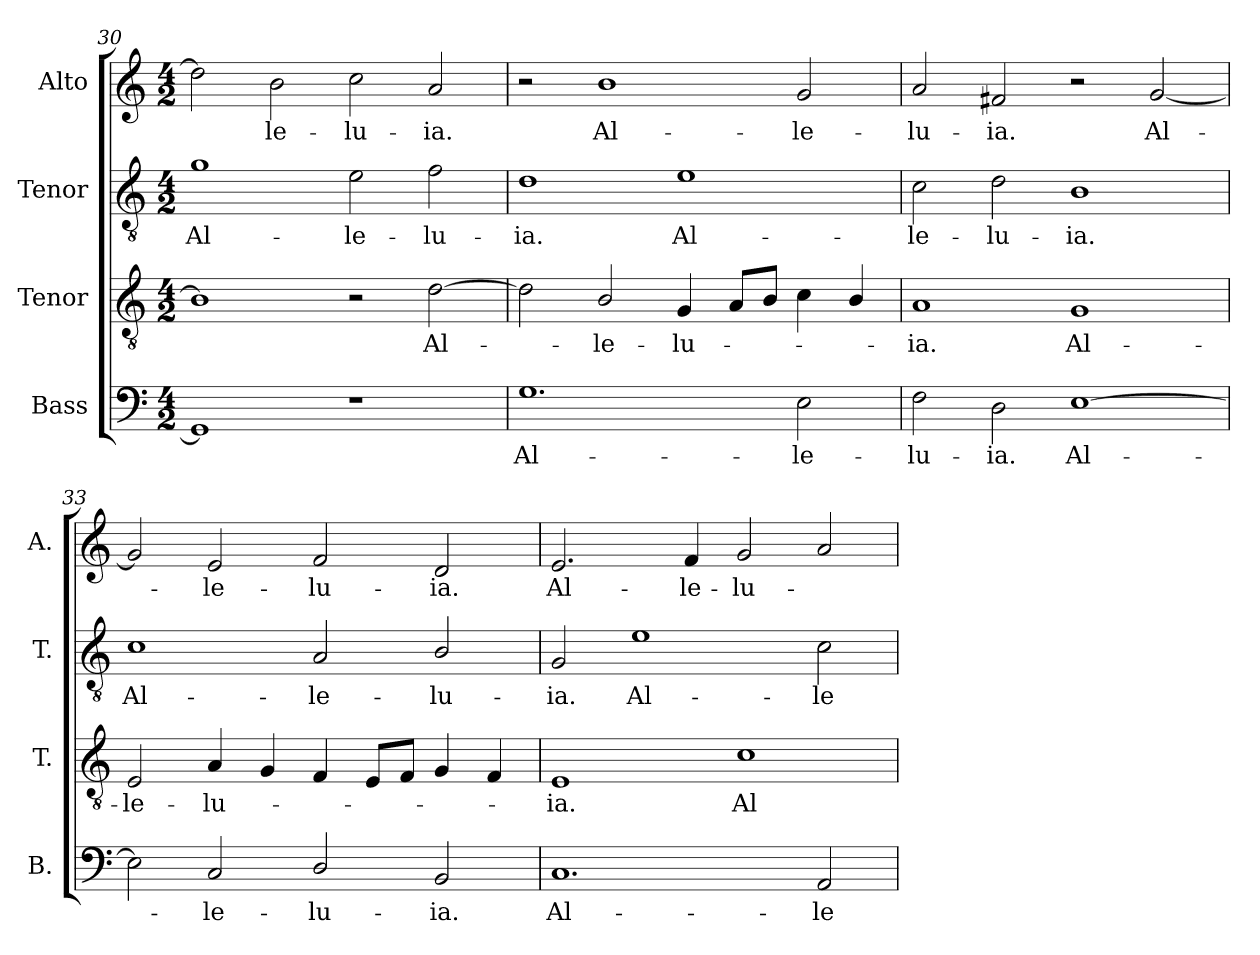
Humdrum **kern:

**kern	**text	**kern	**text	**kern	**text	**kern	**text
*part4	*part4	*part3	*part3	*part2	*part2	*part1	*part1
*staff4	*staff4	*staff3	*staff3	*staff2	*staff2	*staff1	*staff1
*I"Bass	*	*I"Tenor	*	*I"Tenor	*	*I"Alto	*
*I'B.	*	*I'T.	*	*I'T.	*	*I'A.	*
*clefF4	*	*clefGv2	*	*clefGv2	*	*clefG2	*
*	*	*ITrd7c12	*	*ITrd7c12	*	*	*
*k[]	*	*k[]	*	*k[]	*	*k[]	*
*C:	*	*C:	*	*C:	*	*C:	*
*M4/2	*	*M4/2	*	*M4/2	*	*M4/2	*
=30	=30	=30	=30	=30	=30	=30	=30
!	!	!	!	!	!LO:LY:b:color=#000000	!	!
1GGi]	.	1BBi]	.	1Gi	Al-	2ddi\]	.
!	!	!	!	!	!	!	!LO:LY:b:color=#000000
.	.	.	.	.	.	2bi\	-le-
!	!	!	!	!	!LO:LY:b:color=#000000	!	!
!	!	!	!	!	!	!	!LO:LY:b:color=#000000
1r	.	2r	.	2Ei\	-le-	2cci\	-lu-
!	!	!	!LO:LY:b:color=#000000	!	!	!	!
!	!	!	!	!	!LO:LY:b:color=#000000	!	!
!	!	!	!	!	!	!	!LO:LY:b:color=#000000
.	.	[2Di\	Al-	2Fi\	-lu-	2ai/	-ia.
=31	=31	=31	=31	=31	=31	=31	=31
!	!LO:LY:b:color=#000000	!	!	!	!	!	!
!	!	!	!	!	!LO:LY:b:color=#000000	!	!
1.Gi	Al-	2Di\]	.	1Di	-ia.	2r	.
!	!	!	!LO:LY:b:color=#000000	!	!	!	!
!	!	!	!	!	!	!	!LO:LY:b:color=#000000
.	.	2BBi/	-le-	.	.	1bi	Al-
!	!	!	!LO:LY:b:color=#000000	!	!	!	!
!	!	!	!	!	!LO:LY:b:color=#000000	!	!
.	.	4GGi/	-lu-	1Ei	Al-	.	.
.	.	8AAi/L	.	.	.	.	.
.	.	8BBi/J	.	.	.	.	.
!	!LO:LY:b:color=#000000	!	!	!	!	!	!
!	!	!	!	!	!	!	!LO:LY:b:color=#000000
2Ei\	-le-	4Ci\	.	.	.	2gi/	-le-
.	.	4BBi/	.	.	.	.	.
!!LO:LB:g=z
=32	=32	=32	=32	=32	=32	=32	=32
!	!LO:LY:b:color=#000000	!	!	!	!	!	!
!	!	!	!LO:LY:b:color=#000000	!	!	!	!
!	!	!	!	!	!LO:LY:b:color=#000000	!	!
!	!	!	!	!	!	!	!LO:LY:b:color=#000000
2Fi\	-lu-	1AAi	-ia.	2Ci\	-le-	2ai/	-lu-
!	!LO:LY:b:color=#000000	!	!	!	!	!	!
!	!	!	!	!	!LO:LY:b:color=#000000	!	!
!	!	!	!	!	!	!	!LO:LY:b:color=#000000
2Di\	-ia.	.	.	2Di\	-lu-	2f#Xi/	-ia.
!	!LO:LY:b:color=#000000	!	!	!	!	!	!
!	!	!	!LO:LY:b:color=#000000	!	!	!	!
!	!	!	!	!	!LO:LY:b:color=#000000	!	!
[1Ei	Al-	1GGi	Al-	1BBi	-ia.	2r	.
!	!	!	!	!	!	!	!LO:LY:b:color=#000000
.	.	.	.	.	.	[2gi/	Al-
=33	=33	=33	=33	=33	=33	=33	=33
!	!	!	!LO:LY:b:color=#000000	!	!	!	!
!	!	!	!	!	!LO:LY:b:color=#000000	!	!
2Ei\]	.	2EEi/	-le-	1Ci	Al-	2gi/]	.
!	!LO:LY:b:color=#000000	!	!	!	!	!	!
!	!	!	!LO:LY:b:color=#000000	!	!	!	!
!	!	!	!	!	!	!	!LO:LY:b:color=#000000
2Ci/	-le-	4AAi/	-lu-	.	.	2ei/	-le-
.	.	4GGi/	.	.	.	.	.
!	!LO:LY:b:color=#000000	!	!	!	!	!	!
!	!	!	!	!	!LO:LY:b:color=#000000	!	!
!	!	!	!	!	!	!	!LO:LY:b:color=#000000
2Di/	-lu-	4FFi/	.	2AAi/	-le-	2fi/	-lu-
.	.	8EEi/L	.	.	.	.	.
.	.	8FFi/J	.	.	.	.	.
!	!LO:LY:b:color=#000000	!	!	!	!	!	!
!	!	!	!	!	!LO:LY:b:color=#000000	!	!
!	!	!	!	!	!	!	!LO:LY:b:color=#000000
2BBi/	-ia.	4GGi/	.	2BBi/	-lu-	2di/	-ia.
.	.	4FFi/	.	.	.	.	.
=34	=34	=34	=34	=34	=34	=34	=34
!	!LO:LY:b:color=#000000	!	!	!	!	!	!
!	!	!	!LO:LY:b:color=#000000	!	!	!	!
!	!	!	!	!	!LO:LY:b:color=#000000	!	!
!	!	!	!	!	!	!	!LO:LY:b:color=#000000
1.Ci	Al-	1EEi	-ia.	2GGi/	-ia.	2.ei/	Al-
!	!	!	!	!	!LO:LY:b:color=#000000	!	!
.	.	.	.	1Ei	Al-	.	.
!	!	!	!	!	!	!	!LO:LY:b:color=#000000
.	.	.	.	.	.	4fi/	-le-
!	!	!	!LO:LY:b:color=#000000	!	!	!	!
!	!	!	!	!	!	!	!LO:LY:b:color=#000000
.	.	1Ci	Al-	.	.	2gi/	-lu-
!	!LO:LY:b:color=#000000	!	!	!	!	!	!
!	!	!	!	!	!LO:LY:b:color=#000000	!	!
2AAi/	-le-	.	.	2Ci\	-le-	2ai/	.
=	=	=	=	=	=	=	=
*-	*-	*-	*-	*-	*-	*-	*-
